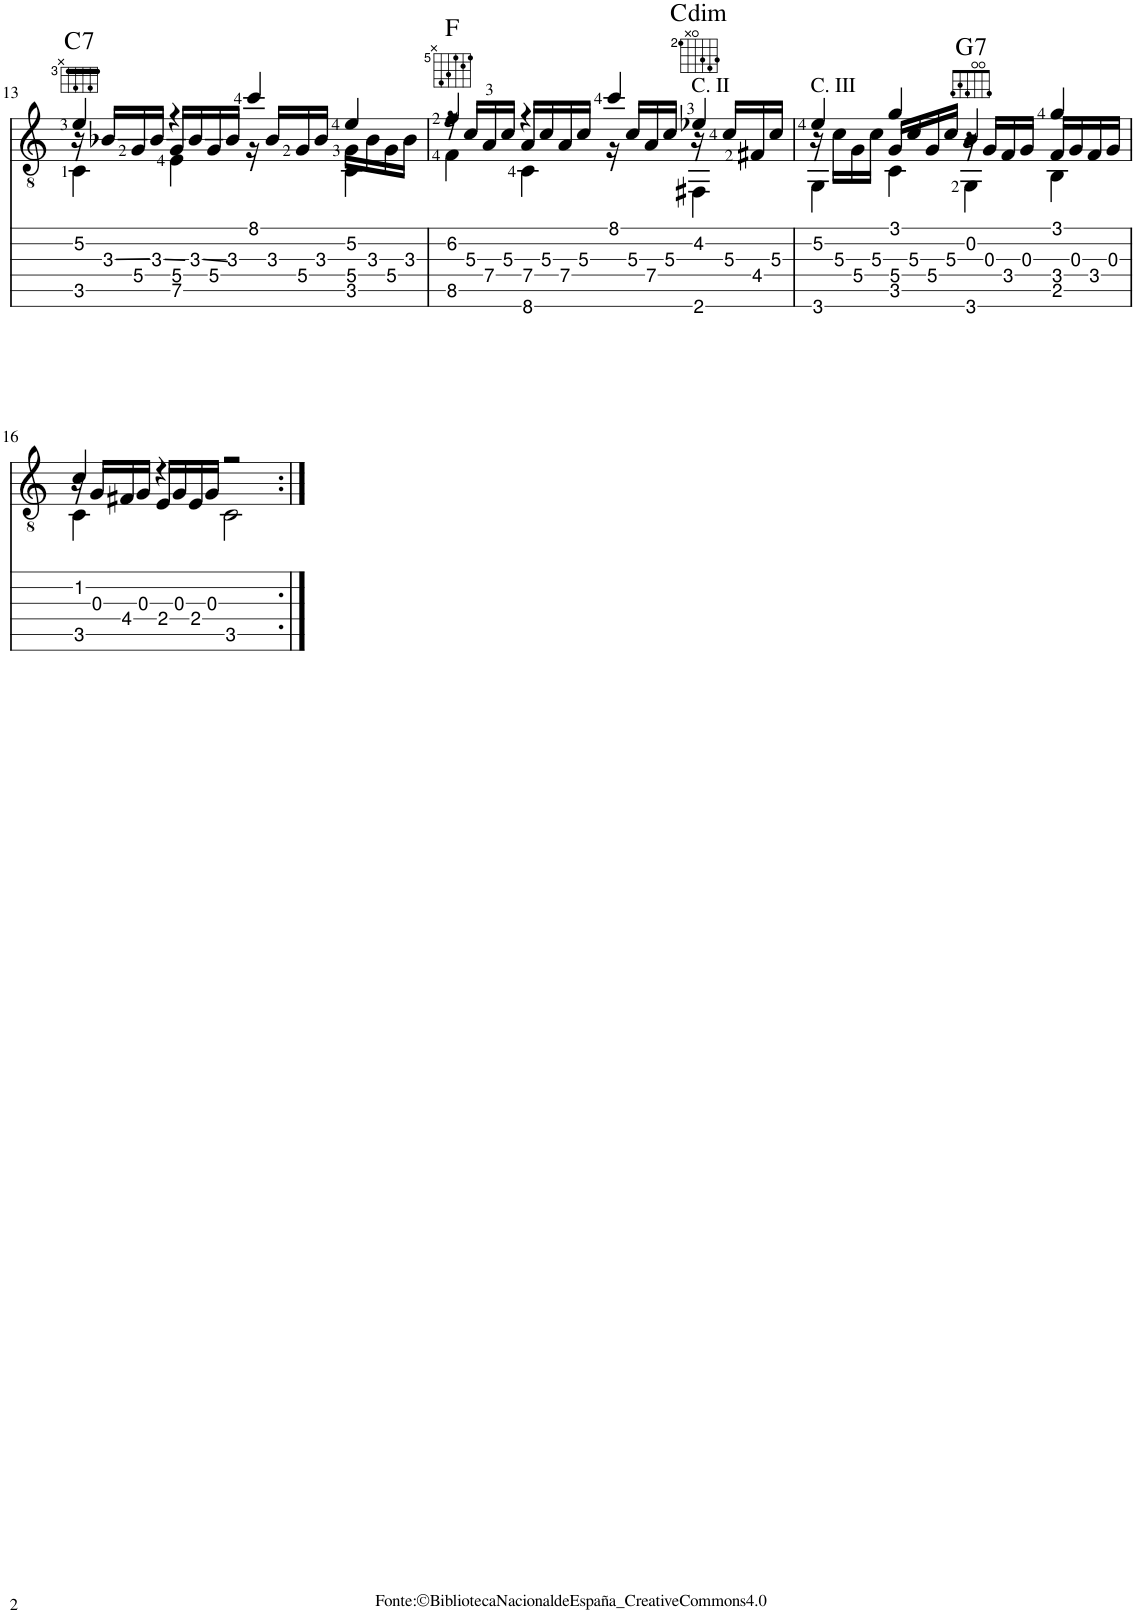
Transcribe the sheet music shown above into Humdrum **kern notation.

**kern	**kern	**harte
*part1	*part1	*part1
*staff2	*staff1	*
*I"Guitar	*	*
*I'Guit.	*	*
!!LO:PB:g=z
*	*clefGv2	*
*k[]	*k[]	*
*M4/4	*M4/4	*
*met(c)	*met(c)	*
=13	=13	=13
*^	*^	*
*	*^	*	*^	*
!	!	!	!	!	!	!LO:H:kt=7
4e	16r	4C	4e/	16r	4C\	C:7
.	16B-LL	.	.	16B-X/LL	.	.
.	16G	.	.	16G/	.	.
.	16B-JJ	.	.	16B-/JJ	.	.
4r	16GLL	4E	4r	16G/LL	4E\	.
.	16B-J	.	.	16B-/	.	.
.	16GL	.	.	16G/	.	.
.	16B-JJ	.	.	16B-/JJ	.	.
4cc	16r	4ryy	4cc/	16r	4ryy	.
.	16B-LL	.	.	16B-/LL	.	.
.	16G	.	.	16G/	.	.
.	16B-JJ	.	.	16B-/JJ	.	.
4e	16GLL	4C	4e/	16G\LL	4C\	.
.	16B-J	.	.	16B-\	.	.
.	16GL	.	.	16G\	.	.
.	16B-JJ	.	.	16B-\JJ	.	.
=14	=14	=14	=14	=14	=14	=14
4f	16r	4F	4f/	16r	4F\	F:maj
.	16cLL	.	.	16c/LL	.	.
.	16A	.	.	16A/	.	.
.	16cJJ	.	.	16c/JJ	.	.
4r	16ALL	4C	4r	16A/LL	4C\	.
.	16cJ	.	.	16c/	.	.
.	16AL	.	.	16A/	.	.
.	16cJJ	.	.	16c/JJ	.	.
4cc	16r	4ryy	4cc/	16r	4ryy	.
.	16cLL	.	.	16c/LL	.	.
.	16A	.	.	16A/	.	.
.	16cJJ	.	.	16c/JJ	.	.
!	!	!	!LO:TX:a:t=C. II	!	!	!LO:H:kt=dim
4e-	16r	4FF#	4e-X/	16r	4FF#X\	C:dim
.	16cLL	.	.	16c/LL	.	.
.	16F#	.	.	16F#X/	.	.
.	16cJJ	.	.	16c/JJ	.	.
=15	=15	=15	=15	=15	=15	=15
!	!	!	!LO:TX:a:t=C. III	!	!	!
4e	16r	4GG	4e/	16r	4GG\	.
.	16cLL	.	.	16c\LL	.	.
.	16G	.	.	16G\	.	.
.	16cJJ	.	.	16c\JJ	.	.
4g	16GLL	4C	4g/	16G/LL	4C\	.
.	16cJ	.	.	16c/	.	.
.	16GL	.	.	16G/	.	.
.	16cJJ	.	.	16c/JJ	.	.
!	!	!	!	!	!	!LO:H:kt=7
4B	16r	4GG	4B/	16r	4GG\	G:7
.	16GLL	.	.	16G/LL	.	.
.	16F	.	.	16F/	.	.
.	16GJJ	.	.	16G/JJ	.	.
4g	16FLL	4BB	4g/	16F/LL	4BB\	.
.	16GJ	.	.	16G/	.	.
.	16FL	.	.	16F/	.	.
.	16GJJ	.	.	16G/JJ	.	.
!!LO:LB:g=z	!!	!!
=16	=16	=16	=16	=16	=16	=16
4c	16r	4C	4c/	16r	4C\	.
.	16GLL	.	.	16G/LL	.	.
.	16F#	.	.	16F#X/	.	.
.	16GJJ	.	.	16G/JJ	.	.
4r	16ELL	4ryy	4r	16E/LL	4ryy	.
.	16GJ	.	.	16G/	.	.
.	16EL	.	.	16E/	.	.
.	16GJJ	.	.	16G/JJ	.	.
2r	2ryy	2C	2r	2ryy	2C\	.
*v	*v	*v	*	*	*	*
*	*v	*v	*v	*
=:|!	=:|!	=:|!
*-	*-	*-
